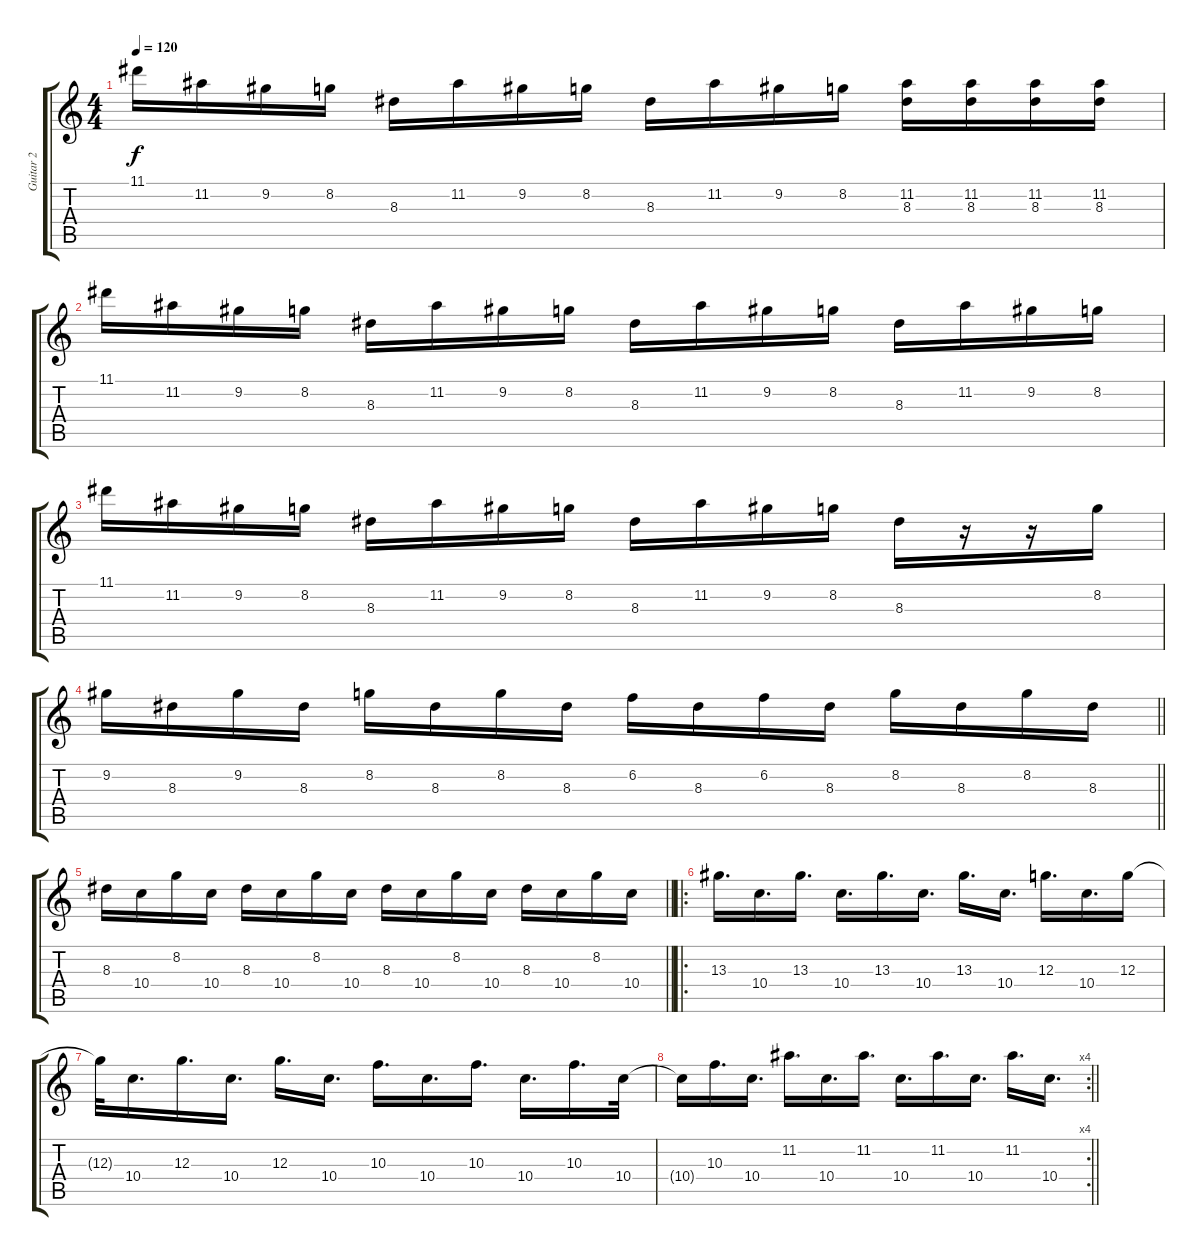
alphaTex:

\track ("Guitar 2" "Guitar 2") {instrument overdrivenguitar}
\staff {score tabs}
\tuning (E4 B3 G3 D3 A2 D2) {hide}
\ts (4 4)
\tempo 120
\clef g2
\ks c
11.1.16{dy f} 11.2.16 9.2.16 8.2.16 8.3.16 11.2.16 9.2.16 8.2.16 8.3.16 11.2.16 9.2.16 8.2.16 (11.2 8.3).16 (11.2 8.3).16 (11.2 8.3).16 (11.2 8.3).16 |
11.1.16 11.2.16 9.2.16 8.2.16 8.3.16 11.2.16 9.2.16 8.2.16 8.3.16 11.2.16 9.2.16 8.2.16 8.3.16 11.2.16 9.2.16 8.2.16 |
11.1.16 11.2.16 9.2.16 8.2.16 8.3.16 11.2.16 9.2.16 8.2.16 8.3.16 11.2.16 9.2.16 8.2.16 8.3.16 r.16 r.16 8.2.16 |
\barLineRight lightlight
9.2.16 8.3.16 9.2.16 8.3.16 8.2.16 8.3.16 8.2.16 8.3.16 6.2.16 8.3.16 6.2.16 8.3.16 8.2.16 8.3.16 8.2.16 8.3.16 |
\barLineRight lightlight
8.3.16 10.4.16 8.2.16 10.4.16 8.3.16 10.4.16 8.2.16 10.4.16 8.3.16 10.4.16 8.2.16 10.4.16 8.3.16 10.4.16 8.2.16 10.4.16 |
\ro
13.3.16{d} 10.4.16{d} 13.3.16{d} 10.4.16{d} 13.3.16{d} 10.4.16{d} 13.3.16{d} 10.4.16{d} 12.3.16{d} 10.4.16{d} 12.3.16 |
12.3{t}.32 10.4.16{d} 12.3.16{d} 10.4.16{d} 12.3.16{d} 10.4.16{d} 10.3.16{d} 10.4.16{d} 10.3.16{d} 10.4.16{d} 10.3.16{d} 10.4.32 |
\rc 4
\barLineRight lightlight
10.4{t}.16 10.3.16{d} 10.4.16{d} 11.2.16{d} 10.4.16{d} 11.2.16{d} 10.4.16{d} 11.2.16{d} 10.4.16{d} 11.2.16{d} 10.4.16{d}
